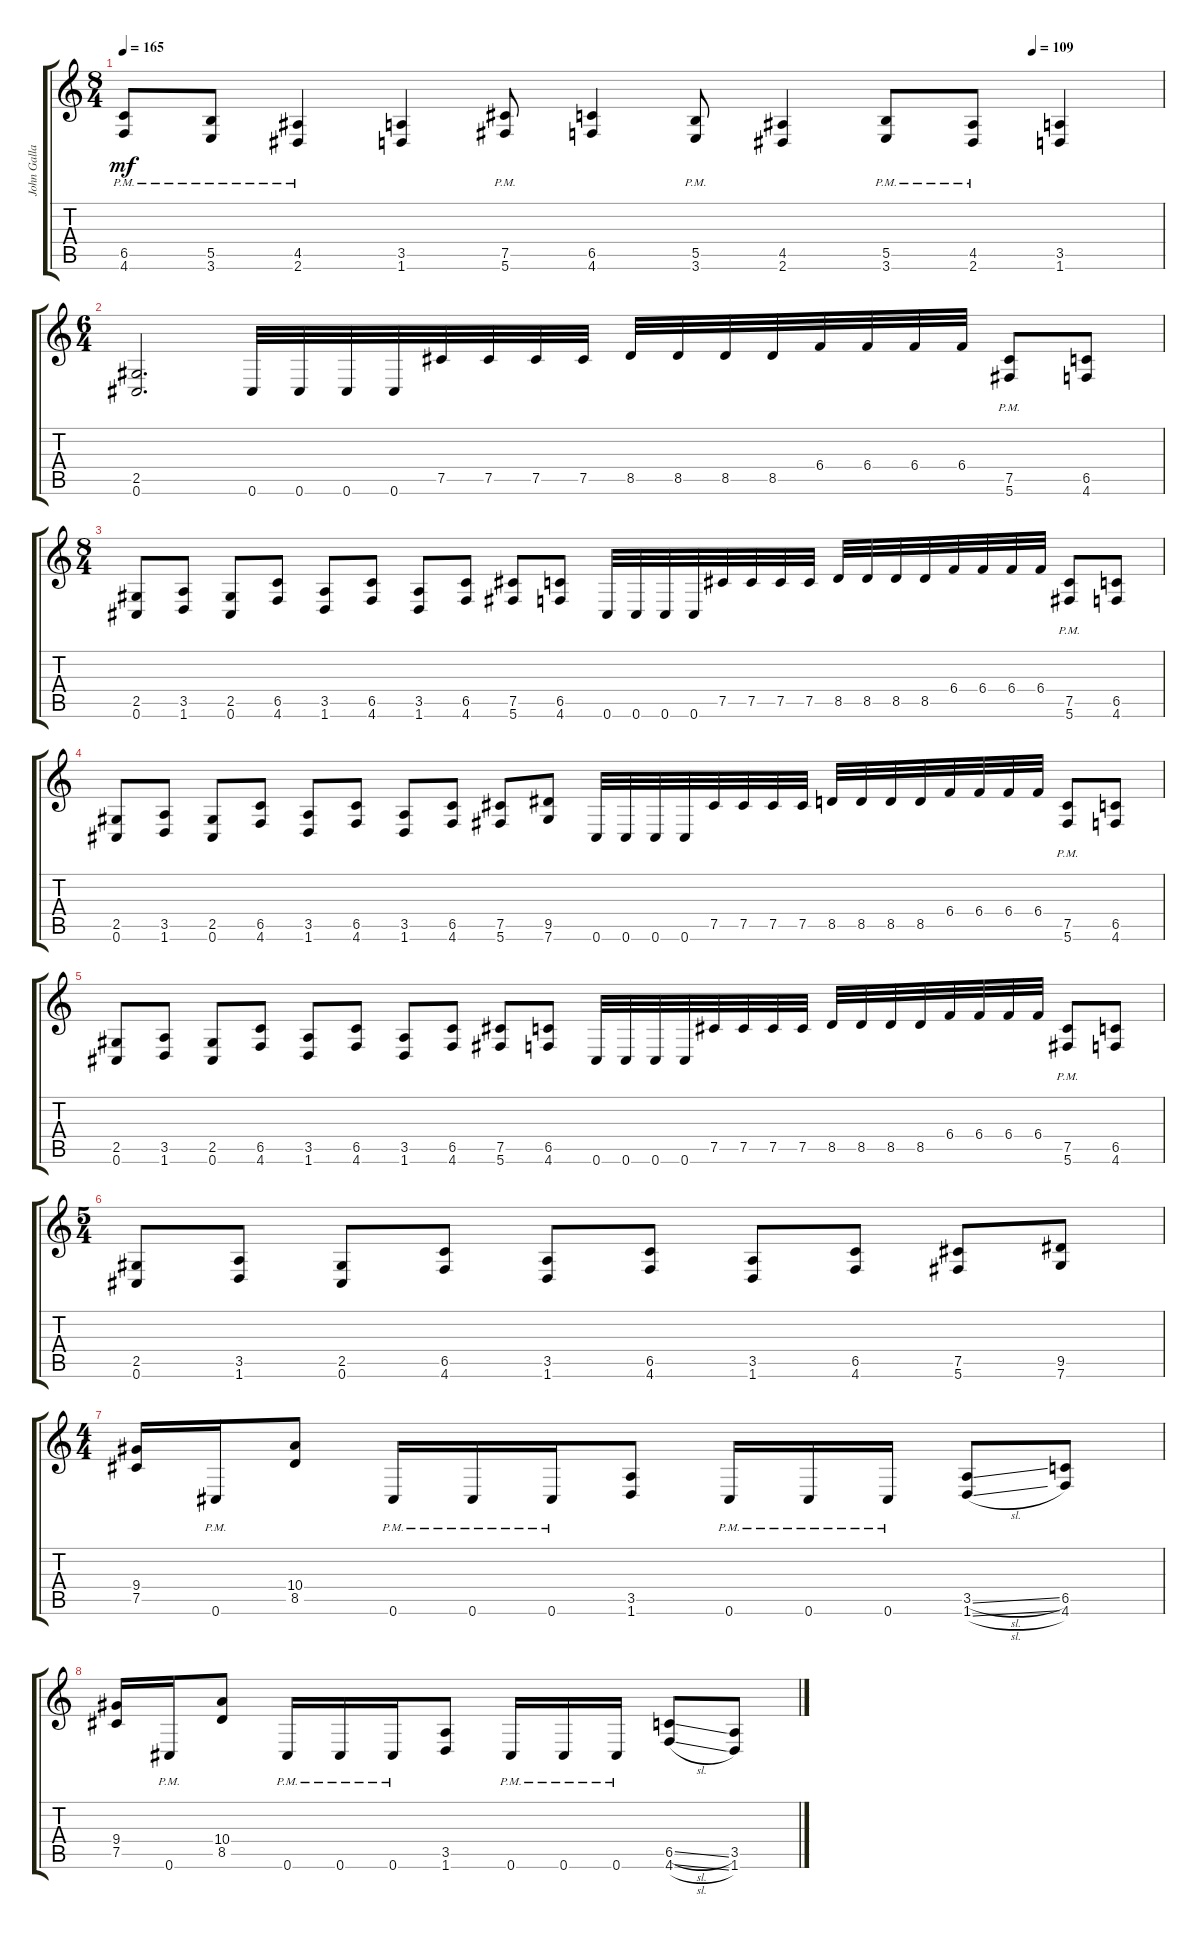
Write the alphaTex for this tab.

\track ("John Gallagher" "John Galla") {instrument distortionguitar}
\staff {score tabs}
\tuning (Db4 Ab3 E3 B2 Gb2 Db2) {hide}
\ts (8 4)
\tempo 165
\tempo (109 0.875)
\clef g2
\ks c
(6.5{pm} 4.6{pm}).8{dy mf} (5.5{pm} 3.6{pm}).8 (4.5{pm} 2.6{pm}).4 (3.5 1.6).4 (7.5{pm} 5.6{pm}).8 (6.5 4.6).4 (5.5{pm} 3.6{pm}).8 (4.5 2.6).4 (5.5{pm} 3.6{pm}).8 (4.5{pm} 2.6{pm}).8 (3.5 1.6).4 |
\ts (6 4)
\section ("" "")
(2.5 0.6).2{d} 0.6.32 0.6.32 0.6.32 0.6.32 7.5.32 7.5.32 7.5.32 7.5.32 8.5.32 8.5.32 8.5.32 8.5.32 6.4.32 6.4.32 6.4.32 6.4.32 (7.5{pm} 5.6{pm}).8 (6.5 4.6).8 |
\ts (8 4)
(2.5 0.6).8 (3.5 1.6).8 (2.5 0.6).8 (6.5 4.6).8 (3.5 1.6).8 (6.5 4.6).8 (3.5 1.6).8 (6.5 4.6).8 (7.5 5.6).8 (6.5 4.6).8 0.6.32 0.6.32 0.6.32 0.6.32 7.5.32 7.5.32 7.5.32 7.5.32 8.5.32 8.5.32 8.5.32 8.5.32 6.4.32 6.4.32 6.4.32 6.4.32 (7.5{pm} 5.6{pm}).8 (6.5 4.6).8 |
(2.5 0.6).8 (3.5 1.6).8 (2.5 0.6).8 (6.5 4.6).8 (3.5 1.6).8 (6.5 4.6).8 (3.5 1.6).8 (6.5 4.6).8 (7.5 5.6).8 (9.5 7.6).8 0.6.32 0.6.32 0.6.32 0.6.32 7.5.32 7.5.32 7.5.32 7.5.32 8.5.32 8.5.32 8.5.32 8.5.32 6.4.32 6.4.32 6.4.32 6.4.32 (7.5{pm} 5.6{pm}).8 (6.5 4.6).8 |
(2.5 0.6).8 (3.5 1.6).8 (2.5 0.6).8 (6.5 4.6).8 (3.5 1.6).8 (6.5 4.6).8 (3.5 1.6).8 (6.5 4.6).8 (7.5 5.6).8 (6.5 4.6).8 0.6.32 0.6.32 0.6.32 0.6.32 7.5.32 7.5.32 7.5.32 7.5.32 8.5.32 8.5.32 8.5.32 8.5.32 6.4.32 6.4.32 6.4.32 6.4.32 (7.5{pm} 5.6{pm}).8 (6.5 4.6).8 |
\ts (5 4)
(2.5 0.6).8 (3.5 1.6).8 (2.5 0.6).8 (6.5 4.6).8 (3.5 1.6).8 (6.5 4.6).8 (3.5 1.6).8 (6.5 4.6).8 (7.5 5.6).8 (9.5 7.6).8 |
\ts (4 4)
\section ("" "")
(9.4 7.5).16 0.6{pm}.16 (10.4 8.5).8 0.6{pm}.16 0.6{pm}.16 0.6{pm}.16 (3.5 1.6).8 0.6{pm}.16 0.6{pm}.16 0.6{pm}.16 (3.5{sl} 1.6{sl}).8 (6.5 4.6).8 |
(9.4 7.5).16 0.6{pm}.16 (10.4 8.5).8 0.6{pm}.16 0.6{pm}.16 0.6{pm}.16 (3.5 1.6).8 0.6{pm}.16 0.6{pm}.16 0.6{pm}.16 (6.5{sl} 4.6{sl}).8 (3.5 1.6).8
